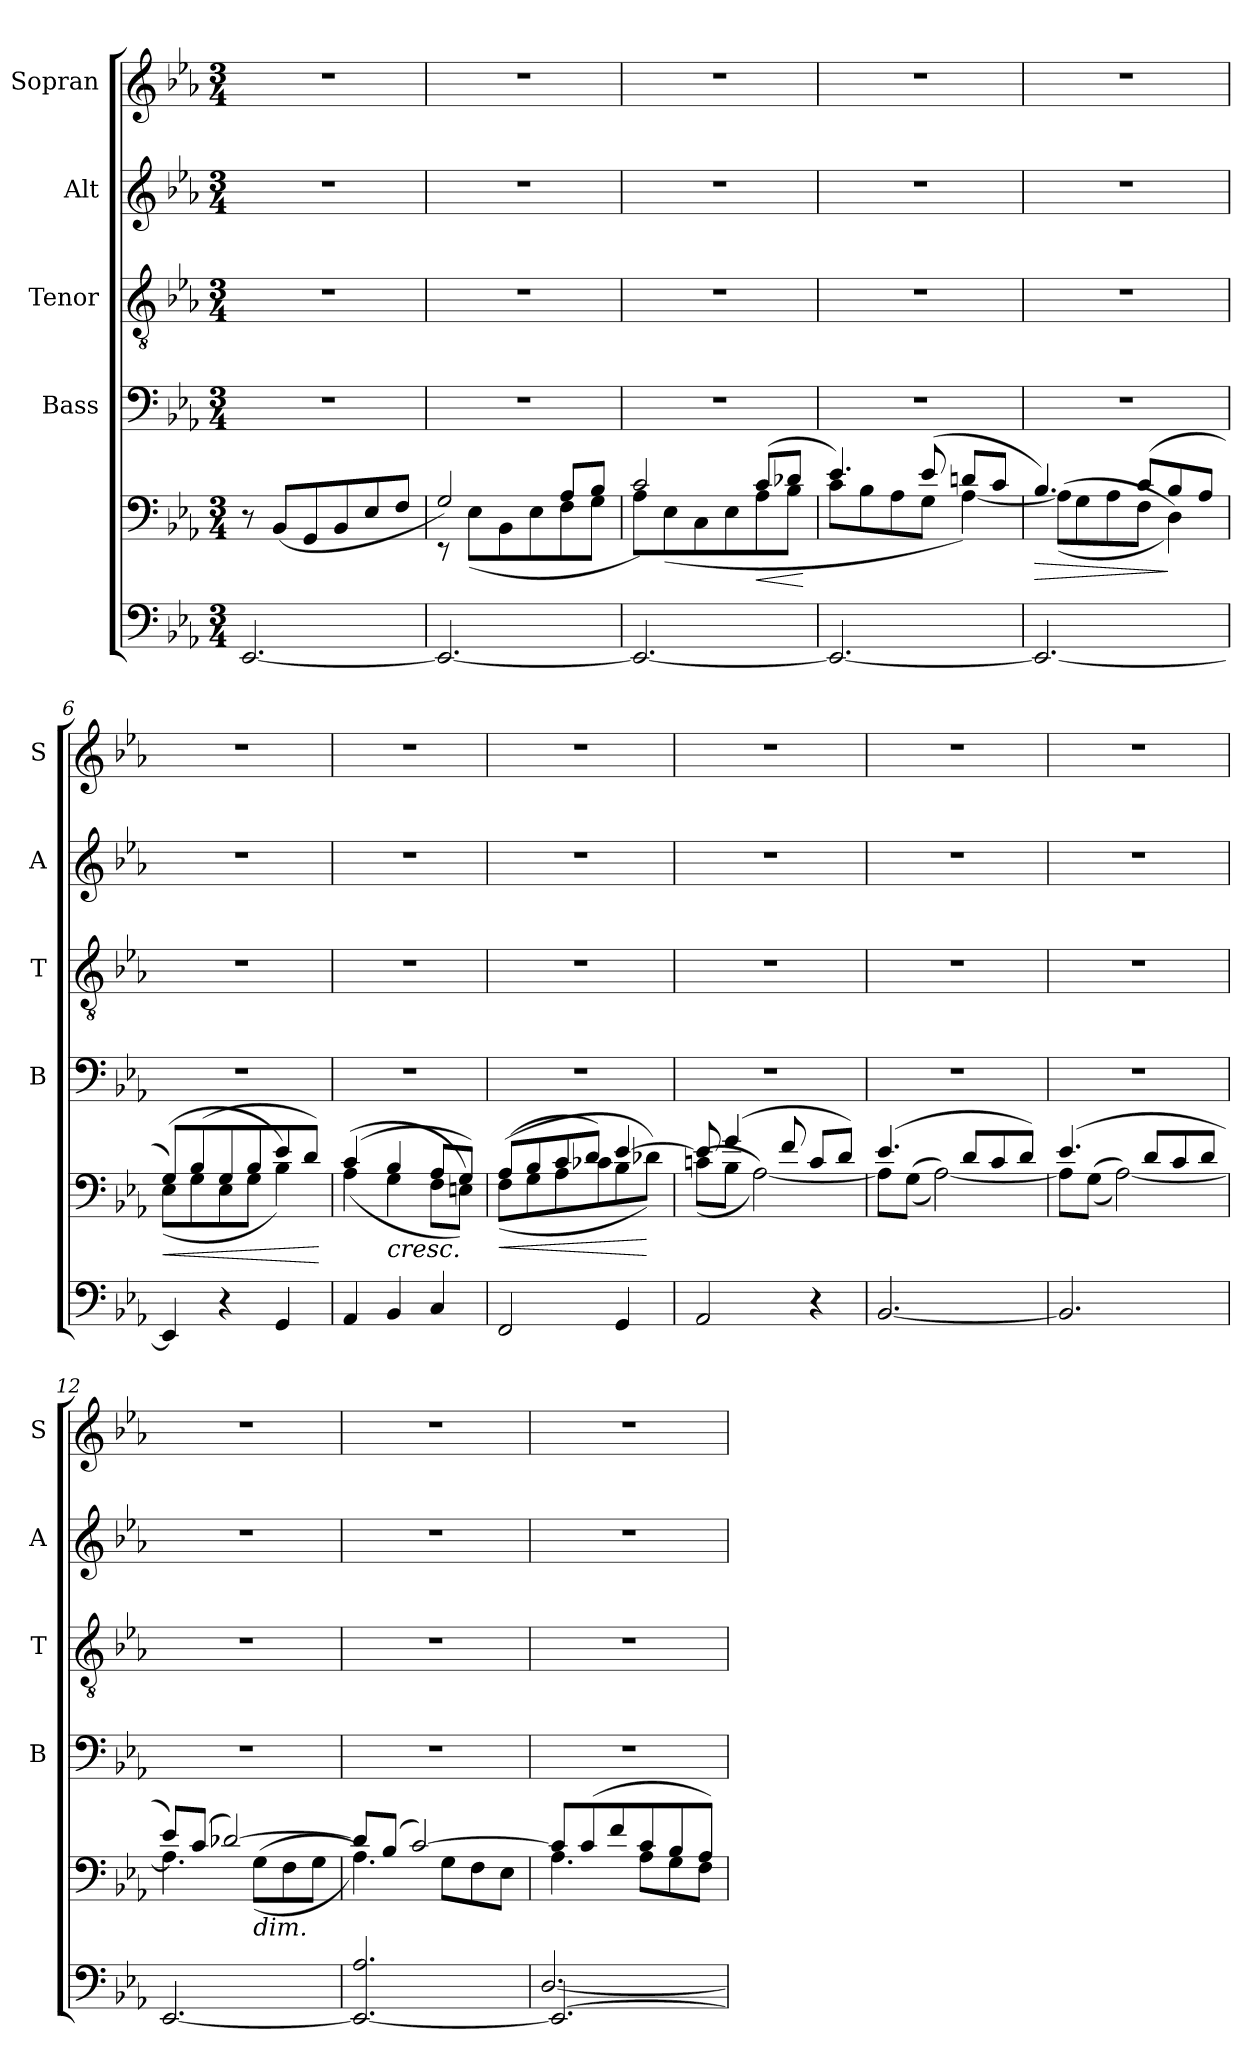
**kern	**kern	**dynam	**kern	**kern	**kern	**kern
*part5	*part5	*part5	*part4	*part3	*part2	*part1
*staff6	*staff5	*staff5/6	*staff4	*staff3	*staff2	*staff1
*	*	*	*I"Bass	*I"Tenor	*I"Alt	*I"Sopran
*	*	*	*I'B	*I'T	*I'A	*I'S
*clefF4	*clefF4	*	*clefF4	*clefGv2	*clefG2	*clefG2
*k[b-e-a-]	*k[b-e-a-]	*	*k[b-e-a-]	*k[b-e-a-]	*k[b-e-a-]	*k[b-e-a-]
*E-:	*E-:	*	*E-:	*E-:	*E-:	*E-:
*M3/4	*M3/4	*	*M3/4	*M3/4	*M3/4	*M3/4
*MM100	*MM100	*	*MM100	*MM100	*MM100	*MM100
=1	=1	=1	=1	=1	=1	=1
[2.EE-/	8r	.	2.r	2.r	2.r	2.r
.	(>8BB-/L	.	.	.	.	.
.	8GG/	.	.	.	.	.
.	8BB-/	.	.	.	.	.
.	8E-/	.	.	.	.	.
.	8F/J	.	.	.	.	.
=2	=2	=2	=2	=2	=2	=2
*	*^	*	*	*	*	*
2.EE-/_	2G/)	8rEE	.	2.r	2.r	2.r	2.r
.	.	(>8E-\L	.	.	.	.	.
.	.	8BB-\	.	.	.	.	.
.	.	8E-\	.	.	.	.	.
.	8A-/L	8F\	.	.	.	.	.
.	8B-/J	8G\J	.	.	.	.	.
=3	=3	=3	=3	=3	=3	=3	=3
2.EE-/_	2c/)	8A-\L	.	2.r	2.r	2.r	2.r
.	.	(8E-\	.	.	.	.	.
.	.	8C\	.	.	.	.	.
.	.	8E-\	.	.	.	.	.
!	!	!	!LO:HP:b	!	!	!	!
.	(>8c/L	8A-\	<	.	.	.	.
.	8d-X/J	8B-\J	.	.	.	.	.
*	*v	*v	*	*	*	*	*
.	.	[	.	.	.	.
=4	=4	=4	=4	=4	=4	=4
*	*^	*	*	*	*	*
2.EE-/_	4.e-/)	8c\L	.	2.r	2.r	2.r	2.r
.	.	8B-\	.	.	.	.	.
.	.	8A-\	.	.	.	.	.
.	(>8e-/	8G\J	.	.	.	.	.
.	8dn/L	[4A-\)	.	.	.	.	.
.	8c/J	.	.	.	.	.	.
=5	=5	=5	=5	=5	=5	=5	=5
!	!	!	!LO:HP:b	!	!	!	!
2.EE-/_	4.B-/)	((8A-\L]	>	2.r	2.r	2.r	2.r
.	.	8G\	.	.	.	.	.
.	.	8A-\	.	.	.	.	.
.	(>8c/L	8F\J	.	.	.	.	.
.	8B-/	4D\))	]	.	.	.	.
.	8A-/J	.	.	.	.	.	.
!!LO:LB:g=z
=6	=6	=6	=6	=6	=6	=6	=6
!	!	!	!LO:HP:b	!	!	!	!
4EE-/]	8G/L)	((8E-\L	<	2.r	2.r	2.r	2.r
.	(>8B-/	8G\	.	.	.	.	.
4r	8G/	8E-\	.	.	.	.	.
.	8B-/	8G\J	.	.	.	.	.
4GG/	8e-/	4B-\))	.	.	.	.	.
.	8d/J)	.	.	.	.	.	.
*	*v	*v	*	*	*	*	*
.	.	[	.	.	.	.
=7	=7	=7	=7	=7	=7	=7
*	*^	*	*	*	*	*
4AA-/	(>4c/	((4A-\	.	2.r	2.r	2.r	2.r
!	!LO:TX:b:i:t=cresc.	!	!	!	!	!	!
4BB-/	4B-/	4G\	.	.	.	.	.
4C/	8A-/L	8F\L	.	.	.	.	.
.	8G/J)	8En\J))	.	.	.	.	.
=8	=8	=8	=8	=8	=8	=8	=8
!	!	!	!LO:HP:b	!	!	!	!
2FF/	(>8A-/L	((8F\L	<	2.r	2.r	2.r	2.r
.	8B-/	8G\	.	.	.	.	.
.	8c/	8A-\	.	.	.	.	.
.	8d/J)	8c-X\	.	.	.	.	.
4GG/	[4e-/	8B-\	.	.	.	.	.
.	.	8d-X\J))	[	.	.	.	.
=9	=9	=9	=9	=9	=9	=9	=9
2AA-/	8e-/]	((8cn\L	.	2.r	2.r	2.r	2.r
.	(>4g/	8B-\J	.	.	.	.	.
.	.	[2A-\))	.	.	.	.	.
.	8f/	.	.	.	.	.	.
4r	8c/L	.	.	.	.	.	.
.	8d/J)	.	.	.	.	.	.
=10	=10	=10	=10	=10	=10	=10	=10
[2.BB-/	(>4.e-/	8A-\L]	.	2.r	2.r	2.r	2.r
.	.	((8G\J	.	.	.	.	.
.	.	[2A-\))	.	.	.	.	.
.	8d/L	.	.	.	.	.	.
.	8c/	.	.	.	.	.	.
.	8d/J)	.	.	.	.	.	.
!!LO:PB:g=z
=11	=11	=11	=11	=11	=11	=11	=11
2.BB-/]	(>4.e-/	8A-\L]	.	2.r	2.r	2.r	2.r
.	.	((8G\J	.	.	.	.	.
.	.	[2A-\))	.	.	.	.	.
.	8d/L	.	.	.	.	.	.
.	8c/	.	.	.	.	.	.
.	8d/J	.	.	.	.	.	.
=12	=12	=12	=12	=12	=12	=12	=12
[2.EE-/	8e-/L)	4.A-\]	.	2.r	2.r	2.r	2.r
.	(>8c/J	.	.	.	.	.	.
.	[2d-X/)	.	.	.	.	.	.
!	!	!LO:TX:b:i:t=dim.	!	!	!	!	!
.	.	((8G\L	.	.	.	.	.
.	.	8F\	.	.	.	.	.
.	.	8G\J	.	.	.	.	.
=13	=13	=13	=13	=13	=13	=13	=13
(2.EE-/_ 2.A-/	8d-/L]	4.A-\))	.	2.r	2.r	2.r	2.r
.	(>8B-/J	.	.	.	.	.	.
.	[2c/)	.	.	.	.	.	.
.	.	8G\L	.	.	.	.	.
.	.	8F\	.	.	.	.	.
.	.	8E-\J	.	.	.	.	.
=14	=14	=14	=14	=14	=14	=14	=14
*^	*	*	*	*	*	*	*
2.EE-/_	[2.D/	8c/L]	4.A-\)	.	2.r	2.r	2.r	2.r
.	.	(>8c/	.	.	.	.	.	.
.	.	8f/	.	.	.	.	.	.
.	.	8c/	8A-\L	.	.	.	.	.
.	.	8B-/	8G\	.	.	.	.	.
.	.	8A-/J)	8F\J	.	.	.	.	.
*v	*v	*	*	*	*	*	*	*
*	*v	*v	*	*	*	*	*
=	=	=	=	=	=	=
*-	*-	*-	*-	*-	*-	*-
